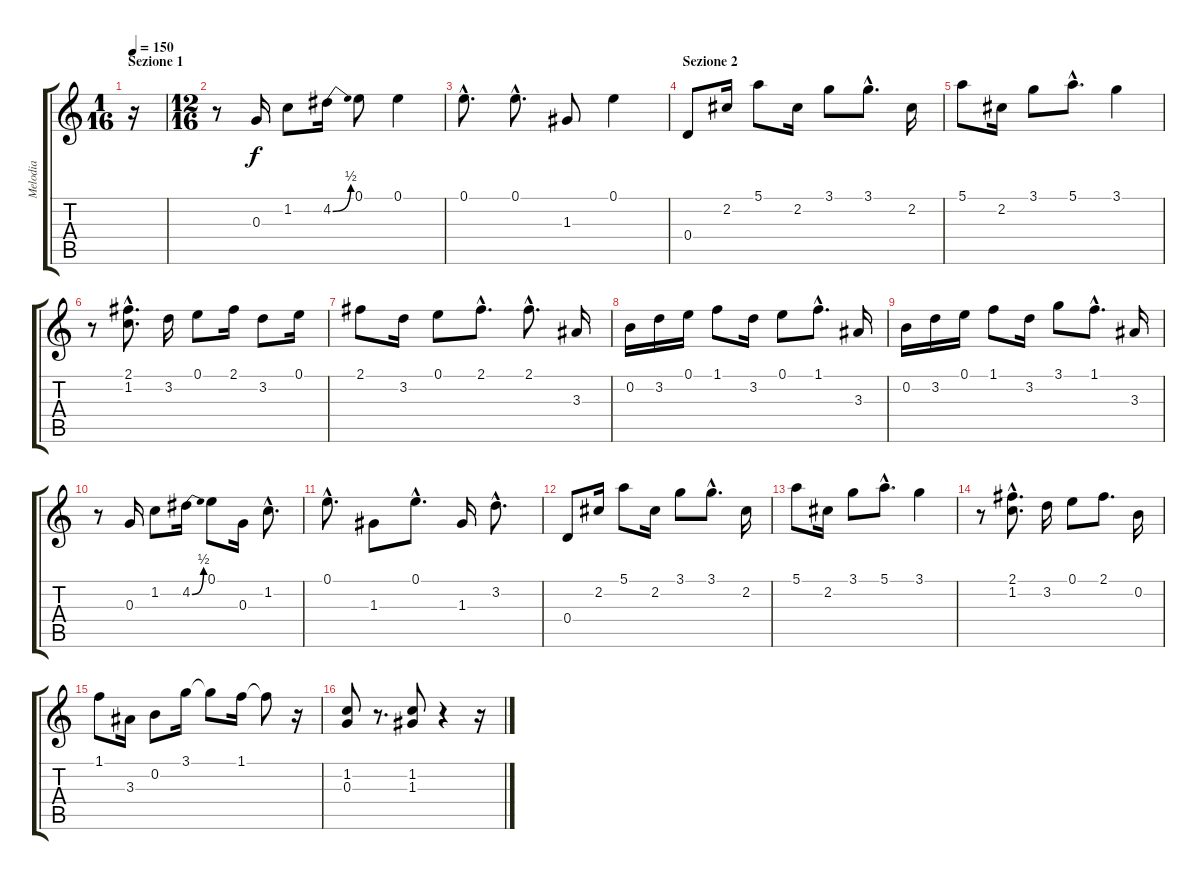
\track ("Melodia" "Melodia") {instrument acousticguitarnylon}
\staff {score tabs}
\tuning (E4 B3 G3 D3 A2 E2) {hide}
\ts (1 16)
\section ("" "Sezione 1")
\tempo 150
\clef g2
\ks c
r.16{dy f instrument acousticguitarnylon} |
\ts (12 16)
r.8 0.3.16 1.2.8 4.2{be (bend 0 0 60 2)}.16 0.1.8 0.1.4 |
0.1{hac}.8{d} 0.1{hac}.8{d} 1.3.8 0.1.4 |
\section ("" "Sezione 2")
0.4.8 2.2.16 5.1.8 2.2.16 3.1.8 3.1{hac}.8{d} 2.2.16 |
5.1.8 2.2.16 3.1.8 5.1{hac}.8{d} 3.1.4 |
r.8 (2.1{hac} 1.2{hac}).8{d} 3.2.16 0.1.8 2.1.16 3.2.8 0.1.16 |
2.1.8 3.2.16 0.1.8 2.1{hac}.8{d} 2.1{hac}.8{d} 3.3.16 |
0.2.16 3.2.16 0.1.16 1.1.8 3.2.16 0.1.8 1.1{hac}.8{d} 3.3.16 |
0.2.16 3.2.16 0.1.16 1.1.8 3.2.16 3.1.8 1.1{hac}.8{d} 3.3.16 |
r.8 0.3.16 1.2.8 4.2{be (bend 0 0 60 2)}.16 0.1.8 0.3.16 1.2{hac}.8{d} |
0.1{hac}.8{d} 1.3.8 0.1{hac}.8{d} 1.3.16 3.2{hac}.8{d} |
0.4.8 2.2.16 5.1.8 2.2.16 3.1.8 3.1{hac}.8{d} 2.2.16 |
5.1.8 2.2.16 3.1.8 5.1{hac}.8{d} 3.1.4 |
r.8 (2.1 1.2{hac}).8{d} 3.2.16 0.1.8 2.1.8{d} 0.2.16 |
1.1.8 3.3.16 0.2.8 3.1.16 3.1{t}.8 1.1.16 1.1{t}.8 r.16 |
(1.2 0.3).8 r.8{d} (1.2 1.3).8 r.4 r.16
